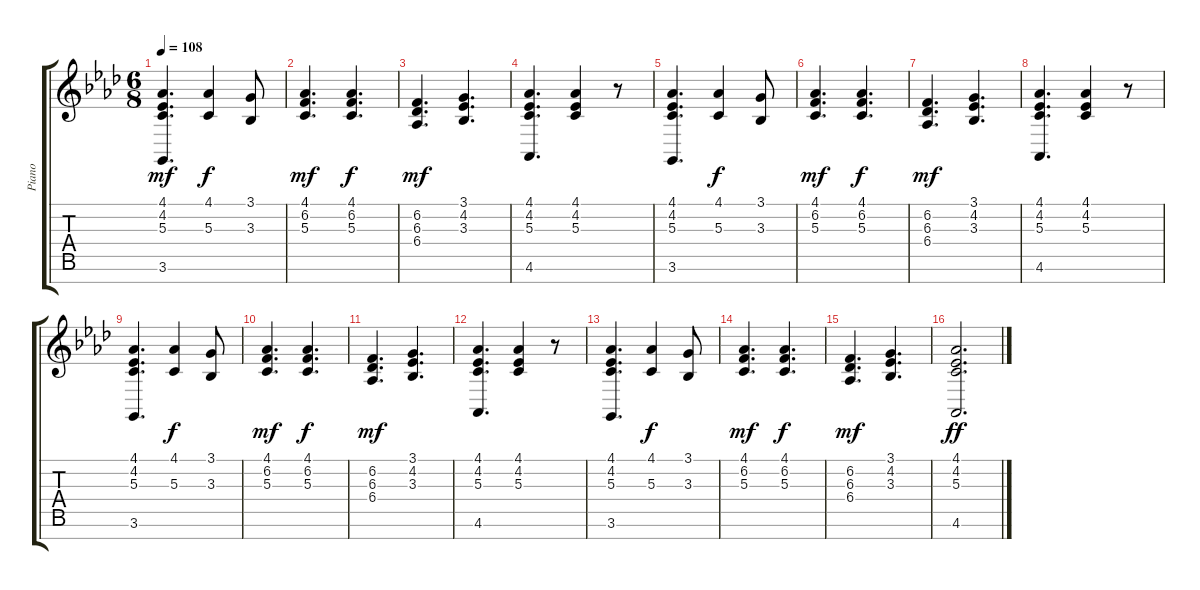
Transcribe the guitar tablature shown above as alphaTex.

\track ("Piano" "Piano") {instrument acousticgrandpiano}
\staff {score tabs}
\tuning (E4 B3 G3 D3 A2 E2 B1) {hide}
\ts (6 8)
\tempo 108
\clef g2
\ks ab
(4.1 4.2 5.3 3.6).4{d dy mf} (4.1 5.3).4{dy f} (3.1 3.3).8 |
(4.1 6.2 5.3).4{d dy mf} (4.1 6.2 5.3).4{d dy f} |
(6.2 6.3 6.4).4{d dy mf} (3.1 4.2 3.3).4{d} |
(4.1 4.2 5.3 4.6).4{d} (4.1 4.2 5.3).4 r.8 |
(4.1 4.2 5.3 3.6).4{d} (4.1 5.3).4{dy f} (3.1 3.3).8 |
(4.1 6.2 5.3).4{d dy mf} (4.1 6.2 5.3).4{d dy f} |
(6.2 6.3 6.4).4{d dy mf} (3.1 4.2 3.3).4{d} |
(4.1 4.2 5.3 4.6).4{d} (4.1 4.2 5.3).4 r.8 |
(4.1 4.2 5.3 3.6).4{d} (4.1 5.3).4{dy f} (3.1 3.3).8 |
(4.1 6.2 5.3).4{d dy mf} (4.1 6.2 5.3).4{d dy f} |
(6.2 6.3 6.4).4{d dy mf} (3.1 4.2 3.3).4{d} |
(4.1 4.2 5.3 4.6).4{d} (4.1 4.2 5.3).4 r.8 |
(4.1 4.2 5.3 3.6).4{d} (4.1 5.3).4{dy f} (3.1 3.3).8 |
(4.1 6.2 5.3).4{d dy mf} (4.1 6.2 5.3).4{d dy f} |
(6.2 6.3 6.4).4{d dy mf} (3.1 4.2 3.3).4{d} |
(4.1 4.2 5.3 4.6).2{d dy ff}
